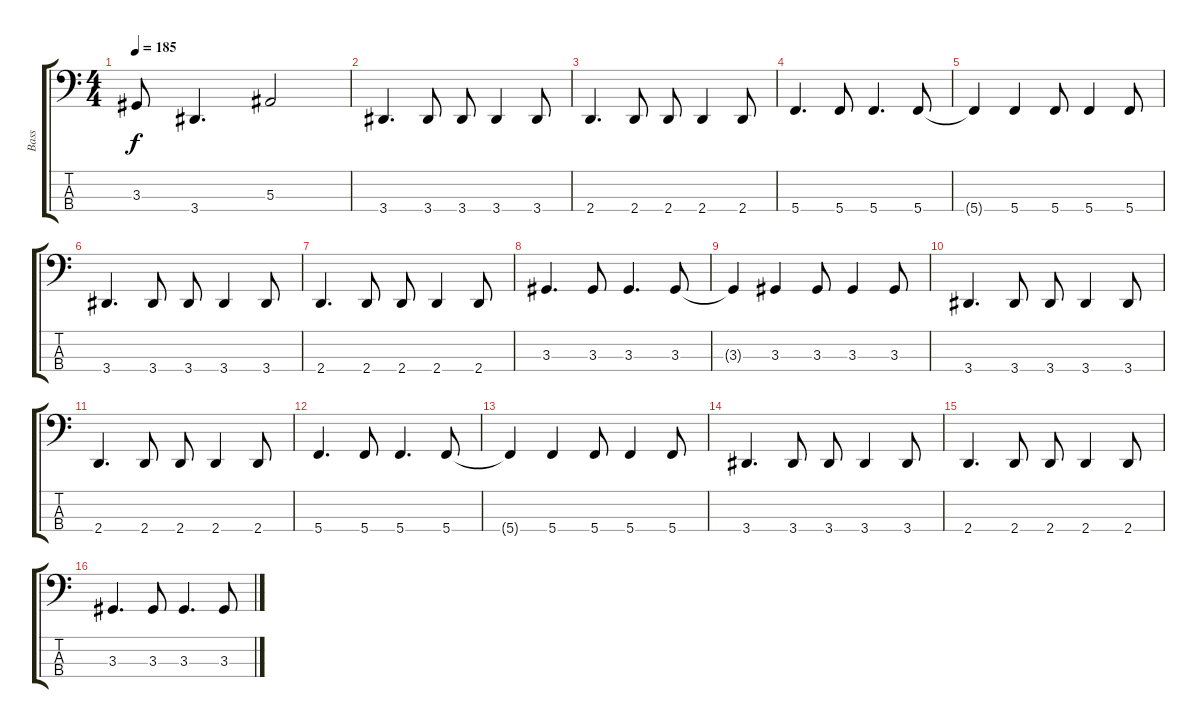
\track ("Bass" "Bass") {instrument electricbasspick}
\staff {score tabs}
\tuning (Eb2 Bb1 F1 C1) {hide}
\ts (4 4)
\tempo 185
\clef f4
\ks c
3.3{t}.8{dy f} 3.4.4{d} 5.3.2 |
3.4.4{d} 3.4.8 3.4.8 3.4.4 3.4.8 |
2.4.4{d} 2.4.8 2.4.8 2.4.4 2.4.8 |
5.4.4{d} 5.4.8 5.4.4{d} 5.4.8 |
5.4{t}.4 5.4.4 5.4.8 5.4.4 5.4.8 |
3.4.4{d} 3.4.8 3.4.8 3.4.4 3.4.8 |
2.4.4{d} 2.4.8 2.4.8 2.4.4 2.4.8 |
3.3.4{d} 3.3.8 3.3.4{d} 3.3.8 |
3.3{t}.4 3.3.4 3.3.8 3.3.4 3.3.8 |
3.4.4{d} 3.4.8 3.4.8 3.4.4 3.4.8 |
2.4.4{d} 2.4.8 2.4.8 2.4.4 2.4.8 |
5.4.4{d} 5.4.8 5.4.4{d} 5.4.8 |
5.4{t}.4 5.4.4 5.4.8 5.4.4 5.4.8 |
3.4.4{d} 3.4.8 3.4.8 3.4.4 3.4.8 |
2.4.4{d} 2.4.8 2.4.8 2.4.4 2.4.8 |
3.3.4{d} 3.3.8 3.3.4{d} 3.3.8
